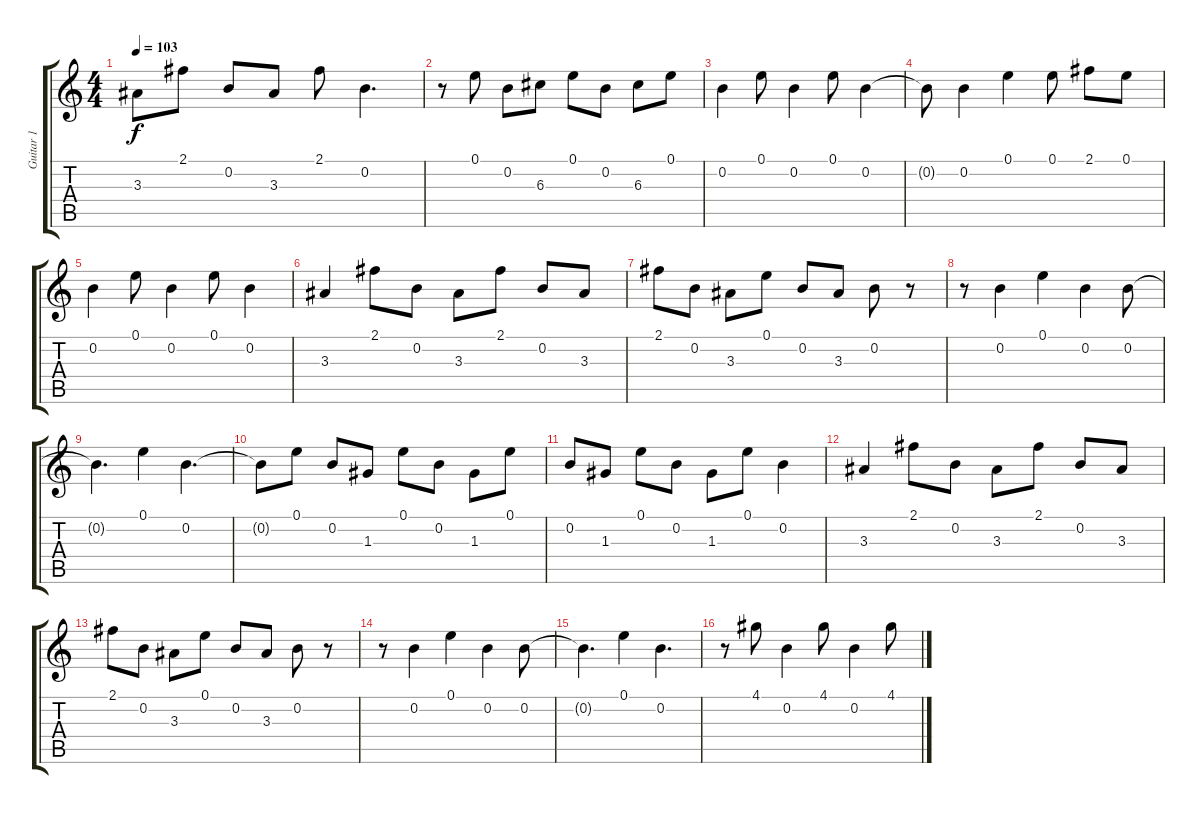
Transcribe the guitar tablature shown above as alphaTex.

\track ("Guitar 1" "Guitar 1") {instrument electricguitarjazz}
\staff {score tabs}
\tuning (E4 B3 G3 D3 A2 E2) {hide}
\ts (4 4)
\tempo 103
\clef g2
\ks c
3.3.8{dy f} 2.1.8 0.2.8 3.3.8 2.1.8 0.2.4{d} |
r.8 0.1.8 0.2.8 6.3.8 0.1.8 0.2.8 6.3.8 0.1.8 |
0.2.4 0.1.8 0.2.4 0.1.8 0.2.4 |
0.2{t}.8 0.2.4 0.1.4 0.1.8 2.1.8 0.1.8 |
0.2.4 0.1.8 0.2.4 0.1.8 0.2.4 |
3.3.4 2.1.8 0.2.8 3.3.8 2.1.8 0.2.8 3.3.8 |
2.1.8 0.2.8 3.3.8 0.1.8 0.2.8 3.3.8 0.2.8 r.8 |
r.8 0.2.4 0.1.4 0.2.4 0.2.8 |
0.2{t}.4{d} 0.1.4 0.2.4{d} |
0.2{t}.8 0.1.8 0.2.8 1.3.8 0.1.8 0.2.8 1.3.8 0.1.8 |
0.2.8 1.3.8 0.1.8 0.2.8 1.3.8 0.1.8 0.2.4 |
3.3.4 2.1.8 0.2.8 3.3.8 2.1.8 0.2.8 3.3.8 |
2.1.8 0.2.8 3.3.8 0.1.8 0.2.8 3.3.8 0.2.8 r.8 |
r.8 0.2.4 0.1.4 0.2.4 0.2.8 |
0.2{t}.4{d} 0.1.4 0.2.4{d} |
r.8 4.1.8 0.2.4 4.1.8 0.2.4 4.1.8
